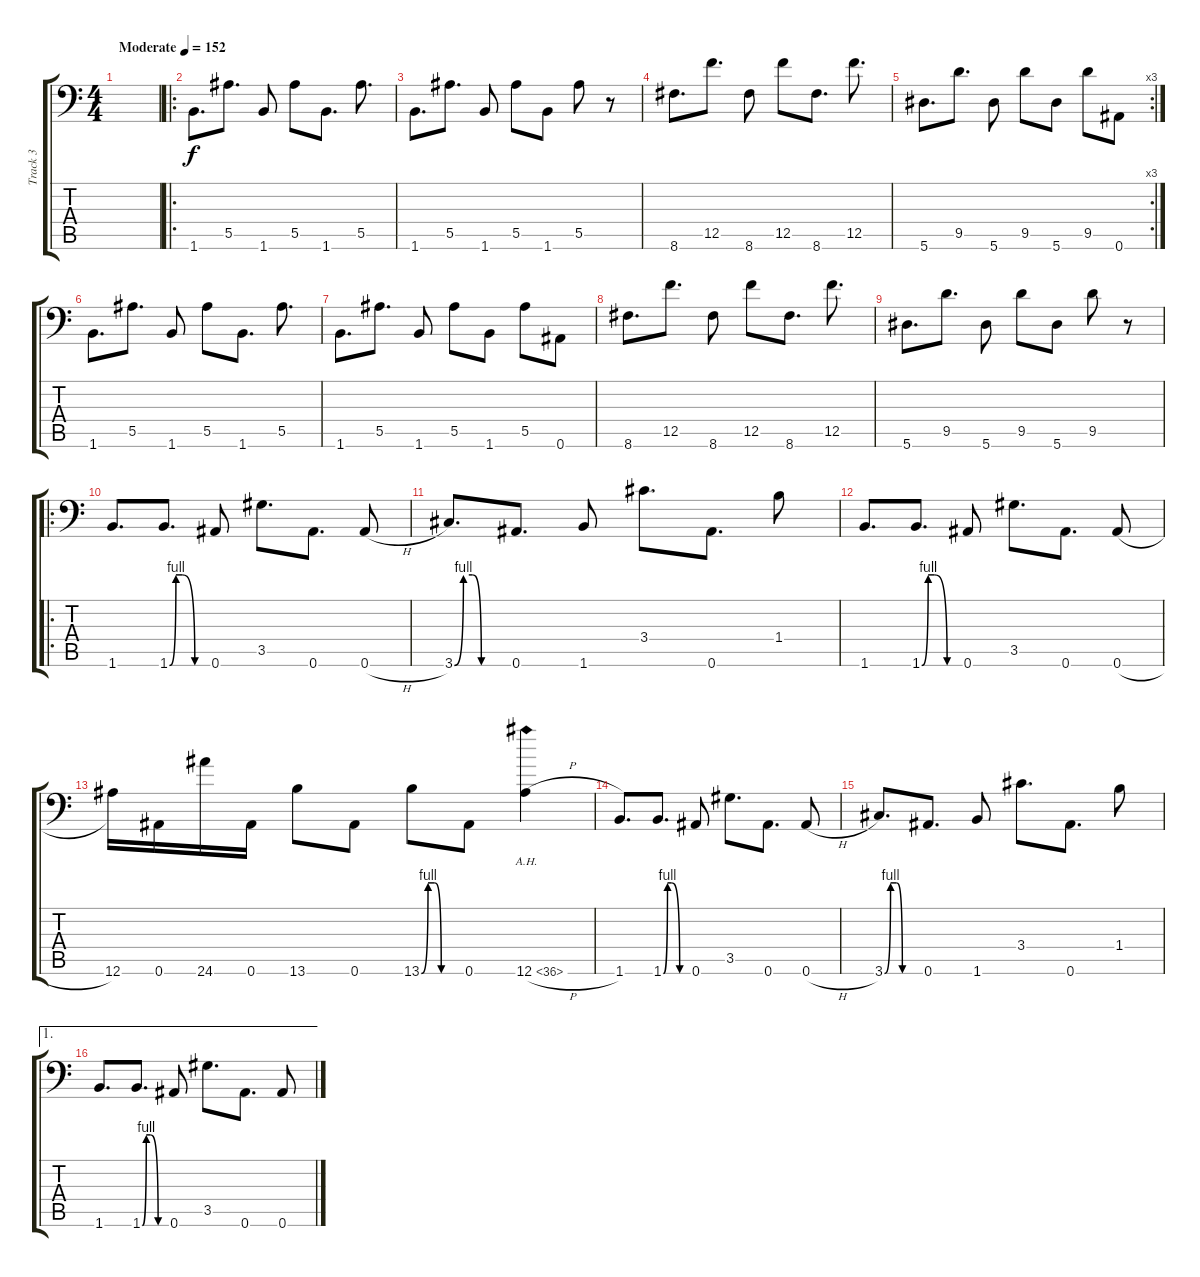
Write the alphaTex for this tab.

\track ("Track 3" "Track 3") {instrument distortionguitar}
\staff {score tabs}
\tuning (C4 G3 Eb3 Bb2 F2 Bb1) {hide}
\ts (4 4)
\tempo (152 "Moderate")
\clef f4
\ks c
|
\ro
1.6.8{d} 5.5.8{d} 1.6.8 5.5.8 1.6.8{d} 5.5.8{d} |
1.6.8{d} 5.5.8{d} 1.6.8 5.5.8 1.6.8 5.5.8 r.8 |
8.6.8{d} 12.5.8{d} 8.6.8 12.5.8 8.6.8{d} 12.5.8{d} |
\rc 3
5.6.8{d} 9.5.8{d} 5.6.8 9.5.8 5.6.8 9.5.8 0.6.8 |
1.6.8{d} 5.5.8{d} 1.6.8 5.5.8 1.6.8{d} 5.5.8{d} |
1.6.8{d} 5.5.8{d} 1.6.8 5.5.8 1.6.8 5.5.8 0.6.8 |
8.6.8{d} 12.5.8{d} 8.6.8 12.5.8 8.6.8{d} 12.5.8{d} |
5.6.8{d} 9.5.8{d} 5.6.8 9.5.8 5.6.8 9.5.8 r.8 |
\ro
1.6.8{d} 1.6{be (custom 0 0 10 4 20 4 40 0 60 0)}.8{d} 0.6.8 3.5.8{d} 0.6.8{d} 0.6{h}.8 |
3.6{be (custom 0 0 10 4 20 4 30 0 60 0)}.8{d} 0.6.8{d} 1.6.8 3.4.8{d} 0.6.8{d} 1.4.8 |
1.6.8{d} 1.6{be (custom 0 0 10 4 20 4 40 0 60 0)}.8{d} 0.6.8 3.5.8{d} 0.6.8{d} 0.6{h}.8 |
12.6.16 0.6.16 24.6.16 0.6.16 13.6.8 0.6.8 13.6{be (custom 0 0 10 4 20 4 30 0 60 0)}.8 0.6.8 12.6{ah 24 h}.4 |
1.6.8{d} 1.6{be (custom 0 0 10 4 20 4 40 0 60 0)}.8{d} 0.6.8 3.5.8{d} 0.6.8{d} 0.6{h}.8 |
3.6{be (custom 0 0 10 4 20 4 30 0 60 0)}.8{d} 0.6.8{d} 1.6.8 3.4.8{d} 0.6.8{d} 1.4.8 |
\ae 1
1.6.8{d} 1.6{be (custom 0 0 10 4 20 4 40 0 60 0)}.8{d} 0.6.8 3.5.8{d} 0.6.8{d} 0.6{h}.8
